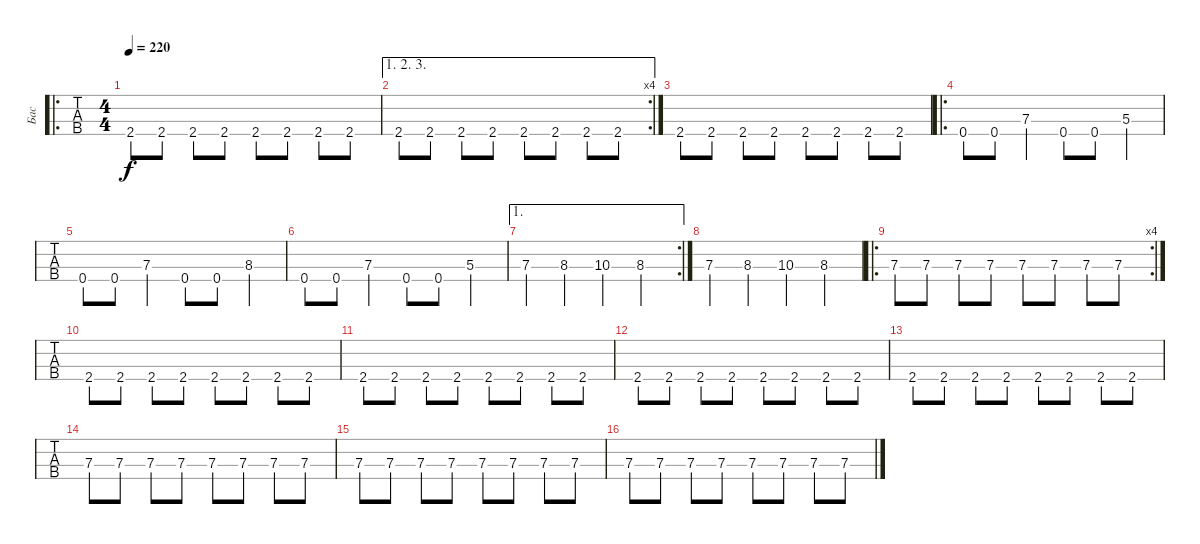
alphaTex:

\track ("Бас" "Бас") {instrument electricbassfinger}
\staff {tabs}
\tuning (G2 D2 A1 E1) {hide}
\ro
\ts (4 4)
\tempo 220
\clef f4
\ks c
2.4.8{dy f} 2.4.8 2.4.8 2.4.8 2.4.8 2.4.8 2.4.8 2.4.8 |
\ae (1 2 3)
\rc 4
2.4.8 2.4.8 2.4.8 2.4.8 2.4.8 2.4.8 2.4.8 2.4.8 |
2.4.8 2.4.8 2.4.8 2.4.8 2.4.8 2.4.8 2.4.8 2.4.8 |
\ro
0.4.8 0.4.8 7.3.4 0.4.8 0.4.8 5.3.4 |
0.4.8 0.4.8 7.3.4 0.4.8 0.4.8 8.3.4 |
0.4.8 0.4.8 7.3.4 0.4.8 0.4.8 5.3.4 |
\ae 1
\rc 2
7.3.4 8.3.4 10.3.4 8.3.4 |
7.3.4 8.3.4 10.3.4 8.3.4 |
\ro
\rc 4
7.3.8 7.3.8 7.3.8 7.3.8 7.3.8 7.3.8 7.3.8 7.3.8 |
2.4.8 2.4.8 2.4.8 2.4.8 2.4.8 2.4.8 2.4.8 2.4.8 |
2.4.8 2.4.8 2.4.8 2.4.8 2.4.8 2.4.8 2.4.8 2.4.8 |
2.4.8 2.4.8 2.4.8 2.4.8 2.4.8 2.4.8 2.4.8 2.4.8 |
2.4.8 2.4.8 2.4.8 2.4.8 2.4.8 2.4.8 2.4.8 2.4.8 |
7.3.8 7.3.8 7.3.8 7.3.8 7.3.8 7.3.8 7.3.8 7.3.8 |
7.3.8 7.3.8 7.3.8 7.3.8 7.3.8 7.3.8 7.3.8 7.3.8 |
7.3.8 7.3.8 7.3.8 7.3.8 7.3.8 7.3.8 7.3.8 7.3.8
